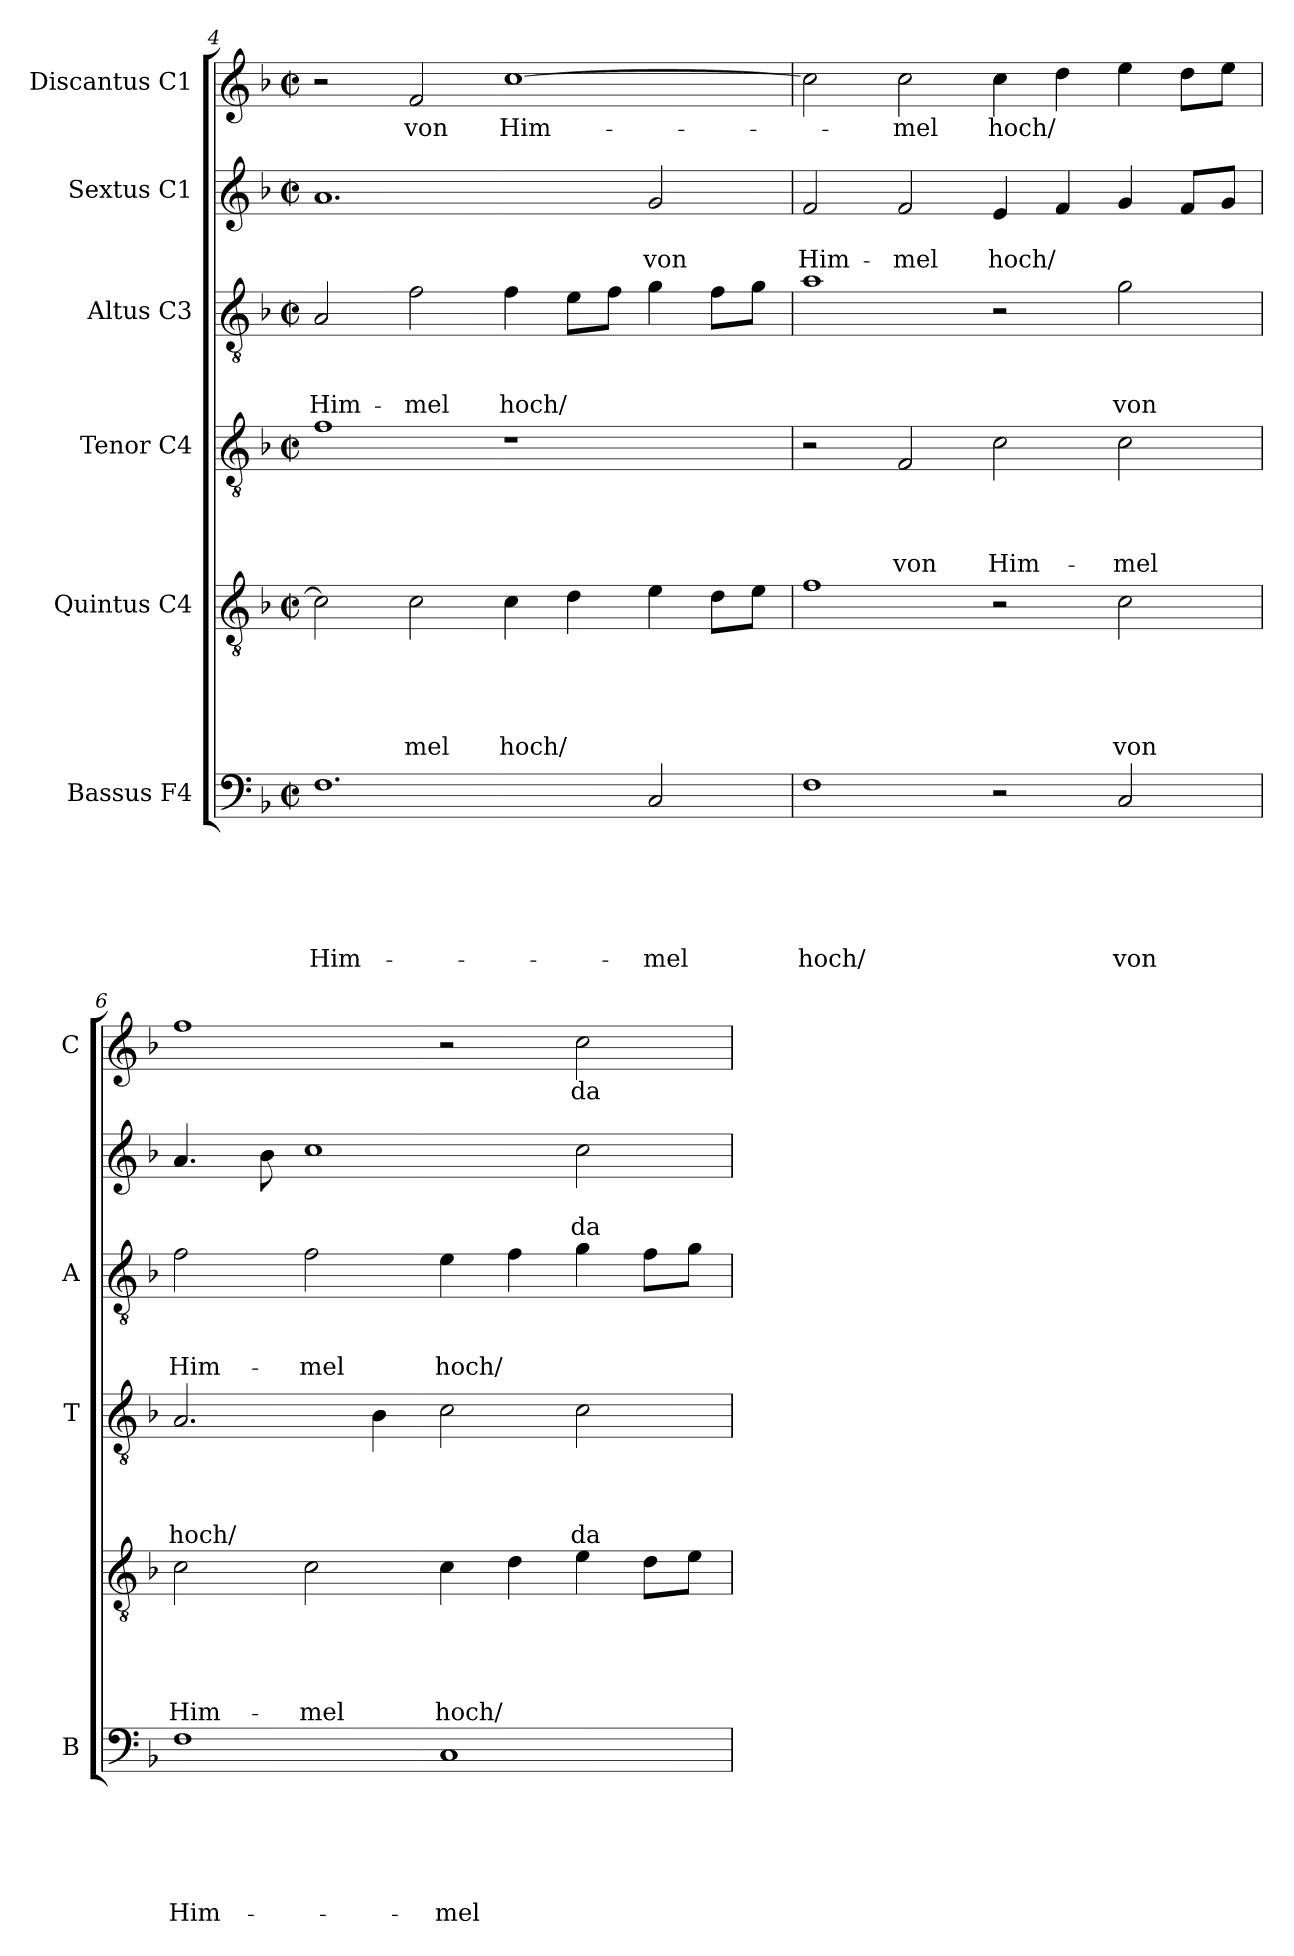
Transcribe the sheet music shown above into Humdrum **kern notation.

**kern	**text	**text	**text	**text	**text	**text	**kern	**text	**text	**text	**text	**text	**kern	**text	**text	**text	**text	**kern	**text	**text	**text	**kern	**text	**text	**kern	**text
*part6	*part6	*part6	*part6	*part6	*part6	*part6	*part5	*part5	*part5	*part5	*part5	*part5	*part4	*part4	*part4	*part4	*part4	*part3	*part3	*part3	*part3	*part2	*part2	*part2	*part1	*part1
*staff6	*staff6	*staff6	*staff6	*staff6	*staff6	*staff6	*staff5	*staff5	*staff5	*staff5	*staff5	*staff5	*staff4	*staff4	*staff4	*staff4	*staff4	*staff3	*staff3	*staff3	*staff3	*staff2	*staff2	*staff2	*staff1	*staff1
*I"Bassus F4	*	*	*	*	*	*	*I"Quintus C4	*	*	*	*	*	*I"Tenor C4	*	*	*	*	*I"Altus C3	*	*	*	*I"Sextus C1	*	*	*I"Discantus C1	*
*I'B	*	*	*	*	*	*	*	*	*	*	*	*	*I'T	*	*	*	*	*I'A	*	*	*	*	*	*	*I'C	*
!!LO:LB:g=z
*clefF4	*	*	*	*	*	*	*clefGv2	*	*	*	*	*	*clefGv2	*	*	*	*	*clefGv2	*	*	*	*clefG2	*	*	*clefG2	*
*k[b-]	*	*	*	*	*	*	*k[b-]	*	*	*	*	*	*k[b-]	*	*	*	*	*k[b-]	*	*	*	*k[b-]	*	*	*k[b-]	*
*F:	*	*	*	*	*	*	*F:	*	*	*	*	*	*F:	*	*	*	*	*F:	*	*	*	*F:	*	*	*F:	*
*M2/2	*	*	*	*	*	*	*M2/2	*	*	*	*	*	*M2/2	*	*	*	*	*M2/2	*	*	*	*M2/2	*	*	*M2/2	*
*met(c|)	*	*	*	*	*	*	*met(c|)	*	*	*	*	*	*met(c|)	*	*	*	*	*met(c|)	*	*	*	*met(c|)	*	*	*met(c|)	*
=4	=4	=4	=4	=4	=4	=4	=4	=4	=4	=4	=4	=4	=4	=4	=4	=4	=4	=4	=4	=4	=4	=4	=4	=4	=4	=4
!	!	!	!	!	!	!LO:LY:b	!	!	!	!	!	!	!	!	!	!	!	!	!	!	!LO:LY:b	!	!	!	!	!
1.F	.	.	.	.	.	Him-	2c\]	.	.	.	.	.	1f	.	.	.	.	2A/	.	.	Him-	1.a	.	.	2r	.
!	!	!	!	!	!	!	!	!	!	!	!	!LO:LY:b	!	!	!	!	!	!	!	!	!LO:LY:b	!	!	!	!	!LO:LY:b
.	.	.	.	.	.	.	2c\	.	.	.	.	-mel	.	.	.	.	.	2f\	.	.	-mel	.	.	.	2f/	von
!	!	!	!	!	!	!	!	!	!	!	!	!LO:LY:b	!	!	!	!	!	!	!	!	!LO:LY:b	!	!	!	!	!LO:LY:b
.	.	.	.	.	.	.	4c\	.	.	.	.	hoch/	1r	.	.	.	.	4f\	.	.	hoch/	.	.	.	[1cc	Him-
.	.	.	.	.	.	.	4d\	.	.	.	.	.	.	.	.	.	.	8e\L	.	.	.	.	.	.	.	.
.	.	.	.	.	.	.	.	.	.	.	.	.	.	.	.	.	.	8f\J	.	.	.	.	.	.	.	.
!	!	!	!	!	!	!LO:LY:b	!	!	!	!	!	!	!	!	!	!	!	!	!	!	!	!	!	!LO:LY:b	!	!
2C/	.	.	.	.	.	-mel	4e\	.	.	.	.	.	.	.	.	.	.	4g\	.	.	.	2g/	.	von	.	.
.	.	.	.	.	.	.	8d\L	.	.	.	.	.	.	.	.	.	.	8f\L	.	.	.	.	.	.	.	.
.	.	.	.	.	.	.	8e\J	.	.	.	.	.	.	.	.	.	.	8g\J	.	.	.	.	.	.	.	.
=5	=5	=5	=5	=5	=5	=5	=5	=5	=5	=5	=5	=5	=5	=5	=5	=5	=5	=5	=5	=5	=5	=5	=5	=5	=5	=5
!	!	!	!	!	!	!LO:LY:b	!	!	!	!	!	!	!	!	!	!	!	!	!	!	!	!	!	!LO:LY:b	!	!
1F	.	.	.	.	.	hoch/	1f	.	.	.	.	.	2r	.	.	.	.	1a	.	.	.	2f/	.	Him-	2cc\]	.
!	!	!	!	!	!	!	!	!	!	!	!	!	!	!	!	!	!LO:LY:b	!	!	!	!	!	!	!LO:LY:b	!	!LO:LY:b
.	.	.	.	.	.	.	.	.	.	.	.	.	2F/	.	.	.	von	.	.	.	.	2f/	.	-mel	2cc\	-mel
!	!	!	!	!	!	!	!	!	!	!	!	!	!	!	!	!	!LO:LY:b	!	!	!	!	!	!	!LO:LY:b	!	!LO:LY:b
2r	.	.	.	.	.	.	2r	.	.	.	.	.	2c\	.	.	.	Him-	2r	.	.	.	4e/	.	hoch/	4cc\	hoch/
.	.	.	.	.	.	.	.	.	.	.	.	.	.	.	.	.	.	.	.	.	.	4f/	.	.	4dd\	.
!	!	!	!	!	!	!LO:LY:b	!	!	!	!	!	!LO:LY:b	!	!	!	!	!LO:LY:b	!	!	!	!LO:LY:b	!	!	!	!	!
2C/	.	.	.	.	.	von	2c\	.	.	.	.	von	2c\	.	.	.	-mel	2g\	.	.	von	4g/	.	.	4ee\	.
.	.	.	.	.	.	.	.	.	.	.	.	.	.	.	.	.	.	.	.	.	.	8f/L	.	.	8dd\L	.
.	.	.	.	.	.	.	.	.	.	.	.	.	.	.	.	.	.	.	.	.	.	8g/J	.	.	8ee\J	.
=6	=6	=6	=6	=6	=6	=6	=6	=6	=6	=6	=6	=6	=6	=6	=6	=6	=6	=6	=6	=6	=6	=6	=6	=6	=6	=6
!	!	!	!	!	!	!LO:LY:b	!	!	!	!	!	!LO:LY:b	!	!	!	!	!LO:LY:b	!	!	!	!LO:LY:b	!	!	!	!	!
1F	.	.	.	.	.	Him-	2c\	.	.	.	.	Him-	2.A/	.	.	.	hoch/	2f\	.	.	Him-	4.a/	.	.	1ff	.
.	.	.	.	.	.	.	.	.	.	.	.	.	.	.	.	.	.	.	.	.	.	8b-\	.	.	.	.
!	!	!	!	!	!	!	!	!	!	!	!	!LO:LY:b	!	!	!	!	!	!	!	!	!LO:LY:b	!	!	!	!	!
.	.	.	.	.	.	.	2c\	.	.	.	.	-mel	.	.	.	.	.	2f\	.	.	-mel	1cc	.	.	.	.
.	.	.	.	.	.	.	.	.	.	.	.	.	4B-\	.	.	.	.	.	.	.	.	.	.	.	.	.
!	!	!	!	!	!	!LO:LY:b	!	!	!	!	!	!LO:LY:b	!	!	!	!	!	!	!	!	!LO:LY:b	!	!	!	!	!
1C	.	.	.	.	.	-mel	4c\	.	.	.	.	hoch/	2c\	.	.	.	.	4e\	.	.	hoch/	.	.	.	2r	.
.	.	.	.	.	.	.	4d\	.	.	.	.	.	.	.	.	.	.	4f\	.	.	.	.	.	.	.	.
!	!	!	!	!	!	!	!	!	!	!	!	!	!	!	!	!	!LO:LY:b	!	!	!	!	!	!	!LO:LY:b	!	!LO:LY:b
.	.	.	.	.	.	.	4e\	.	.	.	.	.	2c\	.	.	.	da	4g\	.	.	.	2cc\	.	da	2cc\	da
.	.	.	.	.	.	.	8d\L	.	.	.	.	.	.	.	.	.	.	8f\L	.	.	.	.	.	.	.	.
.	.	.	.	.	.	.	8e\J	.	.	.	.	.	.	.	.	.	.	8g\J	.	.	.	.	.	.	.	.
=	=	=	=	=	=	=	=	=	=	=	=	=	=	=	=	=	=	=	=	=	=	=	=	=	=	=
*-	*-	*-	*-	*-	*-	*-	*-	*-	*-	*-	*-	*-	*-	*-	*-	*-	*-	*-	*-	*-	*-	*-	*-	*-	*-	*-
